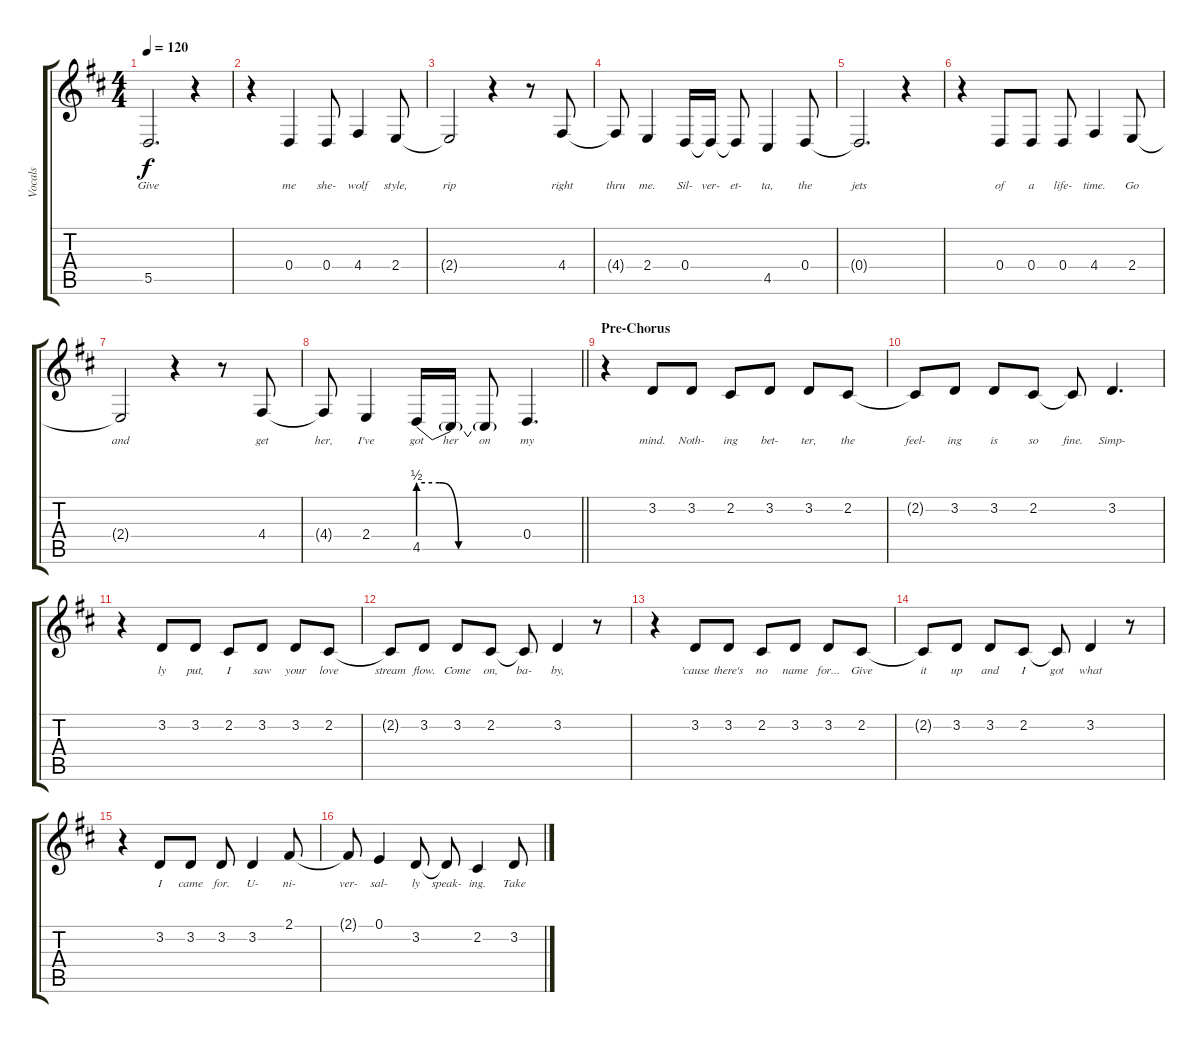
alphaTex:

\track ("Vocals" "Vocals") {instrument lead2sawtooth}
\staff {score tabs}
\tuning (E4 B3 G3 D3 A2 E2) {hide}
\ts (4 4)
\tempo 120
\clef g2
\ks d
5.5{t}.2{d lyrics (0 "Give") lyrics (1 "") lyrics (2 "") lyrics (3 "") lyrics (4 "") dy f} r.4 |
r.4 0.4.4{lyrics (0 "me") lyrics (1 "") lyrics (2 "") lyrics (3 "") lyrics (4 "")} 0.4.8{lyrics (0 "she-") lyrics (1 "") lyrics (2 "") lyrics (3 "") lyrics (4 "")} 4.4.4{lyrics (0 "wolf") lyrics (1 "") lyrics (2 "") lyrics (3 "") lyrics (4 "")} 2.4.8{lyrics (0 "style,") lyrics (1 "") lyrics (2 "") lyrics (3 "") lyrics (4 "")} |
2.4{t}.2{lyrics (0 "rip") lyrics (1 "") lyrics (2 "") lyrics (3 "") lyrics (4 "")} r.4 r.8 4.4.8{lyrics (0 "right") lyrics (1 "") lyrics (2 "") lyrics (3 "") lyrics (4 "")} |
4.4{t}.8{lyrics (0 "thru") lyrics (1 "") lyrics (2 "") lyrics (3 "") lyrics (4 "")} 2.4.4{lyrics (0 "me.") lyrics (1 "") lyrics (2 "") lyrics (3 "") lyrics (4 "")} 0.4.16{lyrics (0 "Sil-") lyrics (1 "") lyrics (2 "") lyrics (3 "") lyrics (4 "")} 0.4{t}.16{lyrics (0 "ver-") lyrics (1 "") lyrics (2 "") lyrics (3 "") lyrics (4 "")} 0.4{t}.8{lyrics (0 "et-") lyrics (1 "") lyrics (2 "") lyrics (3 "") lyrics (4 "")} 4.5.4{lyrics (0 "ta,") lyrics (1 "") lyrics (2 "") lyrics (3 "") lyrics (4 "")} 0.4.8{lyrics (0 "the") lyrics (1 "") lyrics (2 "") lyrics (3 "") lyrics (4 "")} |
0.4{t}.2{d lyrics (0 "jets") lyrics (1 "") lyrics (2 "") lyrics (3 "") lyrics (4 "")} r.4 |
r.4 0.4.8{lyrics (0 "of") lyrics (1 "") lyrics (2 "") lyrics (3 "") lyrics (4 "")} 0.4.8{lyrics (0 "a") lyrics (1 "") lyrics (2 "") lyrics (3 "") lyrics (4 "")} 0.4.8{lyrics (0 "life-") lyrics (1 "") lyrics (2 "") lyrics (3 "") lyrics (4 "")} 4.4.4{lyrics (0 "time.") lyrics (1 "") lyrics (2 "") lyrics (3 "") lyrics (4 "")} 2.4.8{lyrics (0 "Go") lyrics (1 "") lyrics (2 "") lyrics (3 "") lyrics (4 "")} |
2.4{t}.2{lyrics (0 "and") lyrics (1 "") lyrics (2 "") lyrics (3 "") lyrics (4 "")} r.4 r.8 4.4.8{lyrics (0 "get") lyrics (1 "") lyrics (2 "") lyrics (3 "") lyrics (4 "")} |
\barLineRight lightlight
4.4{t}.8{lyrics (0 "her,") lyrics (1 "") lyrics (2 "") lyrics (3 "") lyrics (4 "")} 2.4.4{lyrics (0 "I've") lyrics (1 "") lyrics (2 "") lyrics (3 "") lyrics (4 "")} 4.5{be (custom 0 2 12 2 23 0 60 0)}.16{lyrics (0 "got") lyrics (1 "") lyrics (2 "") lyrics (3 "") lyrics (4 "")} 4.5{t}.16{lyrics (0 "her") lyrics (1 "") lyrics (2 "") lyrics (3 "") lyrics (4 "")} 4.5{t}.8{lyrics (0 "on") lyrics (1 "") lyrics (2 "") lyrics (3 "") lyrics (4 "")} 0.4.4{d lyrics (0 "my") lyrics (1 "") lyrics (2 "") lyrics (3 "") lyrics (4 "")} |
\section ("" "Pre-Chorus")
r.4 3.2.8{lyrics (0 "mind.") lyrics (1 "") lyrics (2 "") lyrics (3 "") lyrics (4 "")} 3.2.8{lyrics (0 "Noth-") lyrics (1 "") lyrics (2 "") lyrics (3 "") lyrics (4 "")} 2.2.8{lyrics (0 "ing") lyrics (1 "") lyrics (2 "") lyrics (3 "") lyrics (4 "")} 3.2.8{lyrics (0 "bet-") lyrics (1 "") lyrics (2 "") lyrics (3 "") lyrics (4 "")} 3.2.8{lyrics (0 "ter,") lyrics (1 "") lyrics (2 "") lyrics (3 "") lyrics (4 "")} 2.2.8{lyrics (0 "the") lyrics (1 "") lyrics (2 "") lyrics (3 "") lyrics (4 "")} |
2.2{t}.8{lyrics (0 "feel-") lyrics (1 "") lyrics (2 "") lyrics (3 "") lyrics (4 "")} 3.2.8{lyrics (0 "ing") lyrics (1 "") lyrics (2 "") lyrics (3 "") lyrics (4 "")} 3.2.8{lyrics (0 "is") lyrics (1 "") lyrics (2 "") lyrics (3 "") lyrics (4 "")} 2.2.8{lyrics (0 "so") lyrics (1 "") lyrics (2 "") lyrics (3 "") lyrics (4 "")} 2.2{t}.8{lyrics (0 "fine.") lyrics (1 "") lyrics (2 "") lyrics (3 "") lyrics (4 "")} 3.2.4{d lyrics (0 "Simp-") lyrics (1 "") lyrics (2 "") lyrics (3 "") lyrics (4 "")} |
r.4 3.2.8{lyrics (0 "ly") lyrics (1 "") lyrics (2 "") lyrics (3 "") lyrics (4 "")} 3.2.8{lyrics (0 "put,") lyrics (1 "") lyrics (2 "") lyrics (3 "") lyrics (4 "")} 2.2.8{lyrics (0 "I") lyrics (1 "") lyrics (2 "") lyrics (3 "") lyrics (4 "")} 3.2.8{lyrics (0 "saw") lyrics (1 "") lyrics (2 "") lyrics (3 "") lyrics (4 "")} 3.2.8{lyrics (0 "your") lyrics (1 "") lyrics (2 "") lyrics (3 "") lyrics (4 "")} 2.2.8{lyrics (0 "love") lyrics (1 "") lyrics (2 "") lyrics (3 "") lyrics (4 "")} |
2.2{t}.8{lyrics (0 "stream") lyrics (1 "") lyrics (2 "") lyrics (3 "") lyrics (4 "")} 3.2.8{lyrics (0 "flow.") lyrics (1 "") lyrics (2 "") lyrics (3 "") lyrics (4 "")} 3.2.8{lyrics (0 "Come") lyrics (1 "") lyrics (2 "") lyrics (3 "") lyrics (4 "")} 2.2.8{lyrics (0 "on,") lyrics (1 "") lyrics (2 "") lyrics (3 "") lyrics (4 "")} 2.2{t}.8{lyrics (0 "ba-") lyrics (1 "") lyrics (2 "") lyrics (3 "") lyrics (4 "")} 3.2.4{lyrics (0 "by,") lyrics (1 "") lyrics (2 "") lyrics (3 "") lyrics (4 "")} r.8 |
r.4 3.2.8{lyrics (0 "'cause") lyrics (1 "") lyrics (2 "") lyrics (3 "") lyrics (4 "")} 3.2.8{lyrics (0 "there's") lyrics (1 "") lyrics (2 "") lyrics (3 "") lyrics (4 "")} 2.2.8{lyrics (0 "no") lyrics (1 "") lyrics (2 "") lyrics (3 "") lyrics (4 "")} 3.2.8{lyrics (0 "name") lyrics (1 "") lyrics (2 "") lyrics (3 "") lyrics (4 "")} 3.2.8{lyrics (0 "for...") lyrics (1 "") lyrics (2 "") lyrics (3 "") lyrics (4 "")} 2.2.8{lyrics (0 "Give") lyrics (1 "") lyrics (2 "") lyrics (3 "") lyrics (4 "")} |
2.2{t}.8{lyrics (0 "it") lyrics (1 "") lyrics (2 "") lyrics (3 "") lyrics (4 "")} 3.2.8{lyrics (0 "up") lyrics (1 "") lyrics (2 "") lyrics (3 "") lyrics (4 "")} 3.2.8{lyrics (0 "and") lyrics (1 "") lyrics (2 "") lyrics (3 "") lyrics (4 "")} 2.2.8{lyrics (0 "I") lyrics (1 "") lyrics (2 "") lyrics (3 "") lyrics (4 "")} 2.2{t}.8{lyrics (0 "got") lyrics (1 "") lyrics (2 "") lyrics (3 "") lyrics (4 "")} 3.2.4{lyrics (0 "what") lyrics (1 "") lyrics (2 "") lyrics (3 "") lyrics (4 "")} r.8 |
r.4 3.2.8{lyrics (0 "I") lyrics (1 "") lyrics (2 "") lyrics (3 "") lyrics (4 "")} 3.2.8{lyrics (0 "came") lyrics (1 "") lyrics (2 "") lyrics (3 "") lyrics (4 "")} 3.2.8{lyrics (0 "for.") lyrics (1 "") lyrics (2 "") lyrics (3 "") lyrics (4 "")} 3.2.4{lyrics (0 "U-") lyrics (1 "") lyrics (2 "") lyrics (3 "") lyrics (4 "")} 2.1.8{lyrics (0 "ni-") lyrics (1 "") lyrics (2 "") lyrics (3 "") lyrics (4 "")} |
2.1{t}.8{lyrics (0 "ver-") lyrics (1 "") lyrics (2 "") lyrics (3 "") lyrics (4 "")} 0.1.4{lyrics (0 "sal-") lyrics (1 "") lyrics (2 "") lyrics (3 "") lyrics (4 "")} 3.2.8{lyrics (0 "ly") lyrics (1 "") lyrics (2 "") lyrics (3 "") lyrics (4 "")} 3.2{t}.8{lyrics (0 "speak-") lyrics (1 "") lyrics (2 "") lyrics (3 "") lyrics (4 "")} 2.2.4{lyrics (0 "ing.") lyrics (1 "") lyrics (2 "") lyrics (3 "") lyrics (4 "")} 3.2.8{lyrics (0 "Take") lyrics (1 "") lyrics (2 "") lyrics (3 "") lyrics (4 "")}
